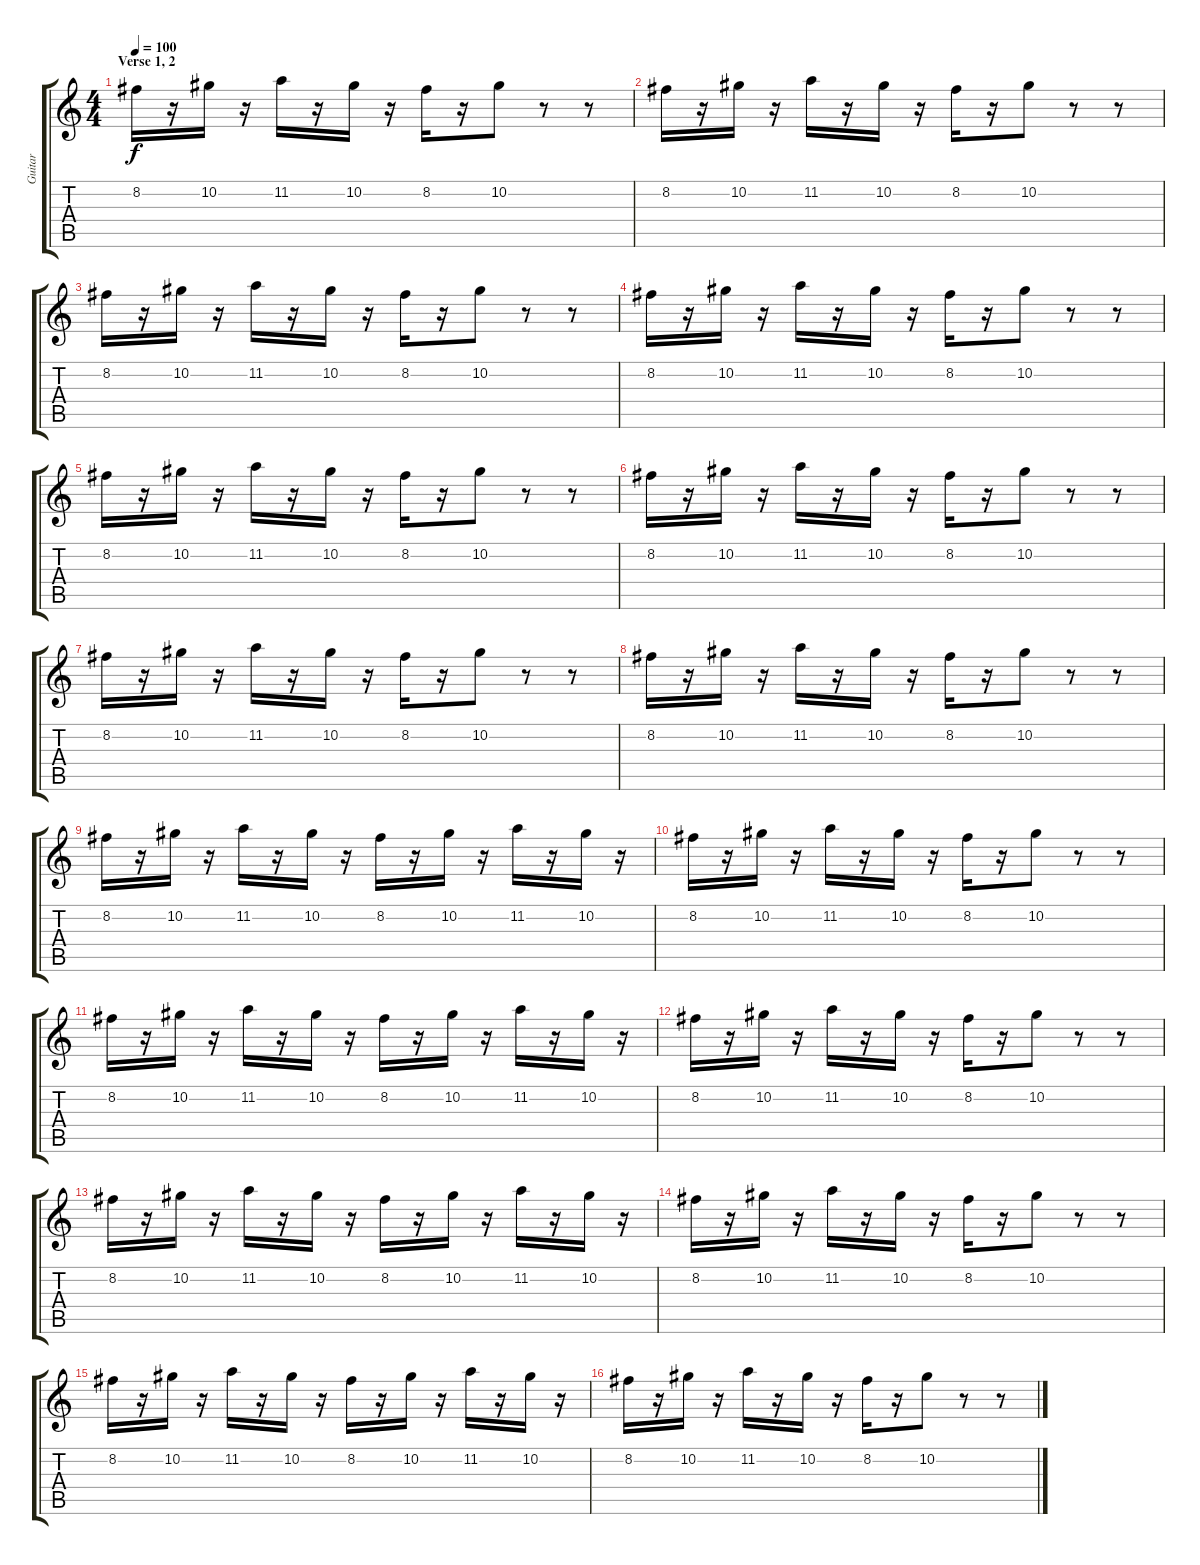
\track ("Guitar" "Guitar") {instrument electricguitarjazz}
\staff {score tabs}
\tuning (Eb4 Bb3 Gb3 Db3 Ab2 Db2) {hide}
\ts (4 4)
\section ("" "Verse 1, 2")
\tempo 100
\clef g2
\ks c
8.2.16{dy f volume 14 instrument electricguitarjazz} r.16 10.2.16 r.16 11.2.16 r.16 10.2.16 r.16 8.2.16 r.16 10.2.8 r.8 r.8 |
8.2.16 r.16 10.2.16 r.16 11.2.16 r.16 10.2.16 r.16 8.2.16 r.16 10.2.8 r.8 r.8 |
8.2.16 r.16 10.2.16 r.16 11.2.16 r.16 10.2.16 r.16 8.2.16 r.16 10.2.8 r.8 r.8 |
8.2.16 r.16 10.2.16 r.16 11.2.16 r.16 10.2.16 r.16 8.2.16 r.16 10.2.8 r.8 r.8 |
8.2.16 r.16 10.2.16 r.16 11.2.16 r.16 10.2.16 r.16 8.2.16 r.16 10.2.8 r.8 r.8 |
8.2.16 r.16 10.2.16 r.16 11.2.16 r.16 10.2.16 r.16 8.2.16 r.16 10.2.8 r.8 r.8 |
8.2.16 r.16 10.2.16 r.16 11.2.16 r.16 10.2.16 r.16 8.2.16 r.16 10.2.8 r.8 r.8 |
8.2.16 r.16 10.2.16 r.16 11.2.16 r.16 10.2.16 r.16 8.2.16 r.16 10.2.8 r.8 r.8 |
8.2.16 r.16 10.2.16 r.16 11.2.16 r.16 10.2.16 r.16 8.2.16 r.16 10.2.16 r.16 11.2.16 r.16 10.2.16 r.16 |
8.2.16 r.16 10.2.16 r.16 11.2.16 r.16 10.2.16 r.16 8.2.16 r.16 10.2.8 r.8 r.8 |
8.2.16 r.16 10.2.16 r.16 11.2.16 r.16 10.2.16 r.16 8.2.16 r.16 10.2.16 r.16 11.2.16 r.16 10.2.16 r.16 |
8.2.16 r.16 10.2.16 r.16 11.2.16 r.16 10.2.16 r.16 8.2.16 r.16 10.2.8 r.8 r.8 |
8.2.16 r.16 10.2.16 r.16 11.2.16 r.16 10.2.16 r.16 8.2.16 r.16 10.2.16 r.16 11.2.16 r.16 10.2.16 r.16 |
8.2.16 r.16 10.2.16 r.16 11.2.16 r.16 10.2.16 r.16 8.2.16 r.16 10.2.8 r.8 r.8 |
8.2.16 r.16 10.2.16 r.16 11.2.16 r.16 10.2.16 r.16 8.2.16 r.16 10.2.16 r.16 11.2.16 r.16 10.2.16 r.16 |
8.2.16 r.16 10.2.16 r.16 11.2.16 r.16 10.2.16 r.16 8.2.16 r.16 10.2.8 r.8 r.8
